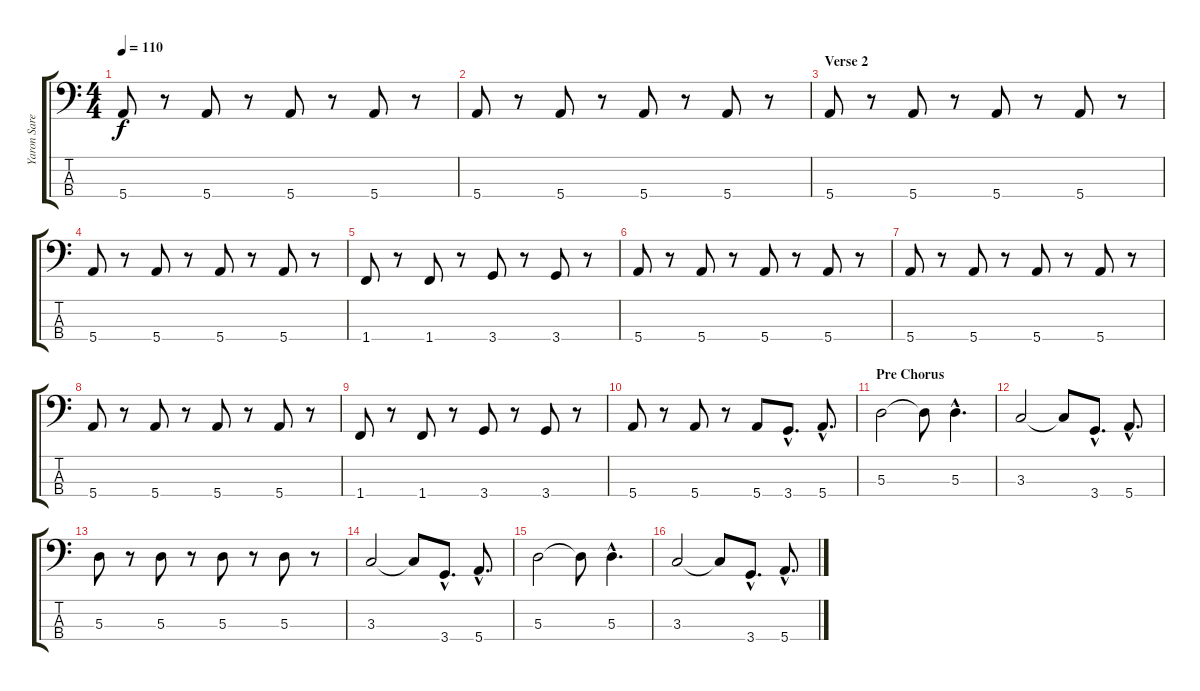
\track ("Yaron Sarel" "Yaron Sare") {instrument electricbassfinger}
\staff {score tabs}
\tuning (G2 D2 A1 E1) {hide}
\ts (4 4)
\tempo 110
\clef f4
\ks c
5.4.8{dy f} r.8 5.4.8 r.8 5.4.8 r.8 5.4.8 r.8 |
5.4.8 r.8 5.4.8 r.8 5.4.8 r.8 5.4.8 r.8 |
\section ("" "Verse 2")
5.4.8 r.8 5.4.8 r.8 5.4.8 r.8 5.4.8 r.8 |
5.4.8 r.8 5.4.8 r.8 5.4.8 r.8 5.4.8 r.8 |
1.4.8 r.8 1.4.8 r.8 3.4.8 r.8 3.4.8 r.8 |
5.4.8 r.8 5.4.8 r.8 5.4.8 r.8 5.4.8 r.8 |
5.4.8 r.8 5.4.8 r.8 5.4.8 r.8 5.4.8 r.8 |
5.4.8 r.8 5.4.8 r.8 5.4.8 r.8 5.4.8 r.8 |
1.4.8 r.8 1.4.8 r.8 3.4.8 r.8 3.4.8 r.8 |
5.4.8 r.8 5.4.8 r.8 5.4.8 3.4{hac}.8{d} 5.4{hac}.8{d} |
\section ("" "Pre Chorus")
5.3.2 5.3{t}.8 5.3{hac}.4{d} |
3.3.2 3.3{t}.8 3.4{hac}.8{d} 5.4{hac}.8{d} |
5.3.8 r.8 5.3.8 r.8 5.3.8 r.8 5.3.8 r.8 |
3.3.2 3.3{t}.8 3.4{hac}.8{d} 5.4{hac}.8{d} |
5.3.2 5.3{t}.8 5.3{hac}.4{d} |
3.3.2 3.3{t}.8 3.4{hac}.8{d} 5.4{hac}.8{d}
